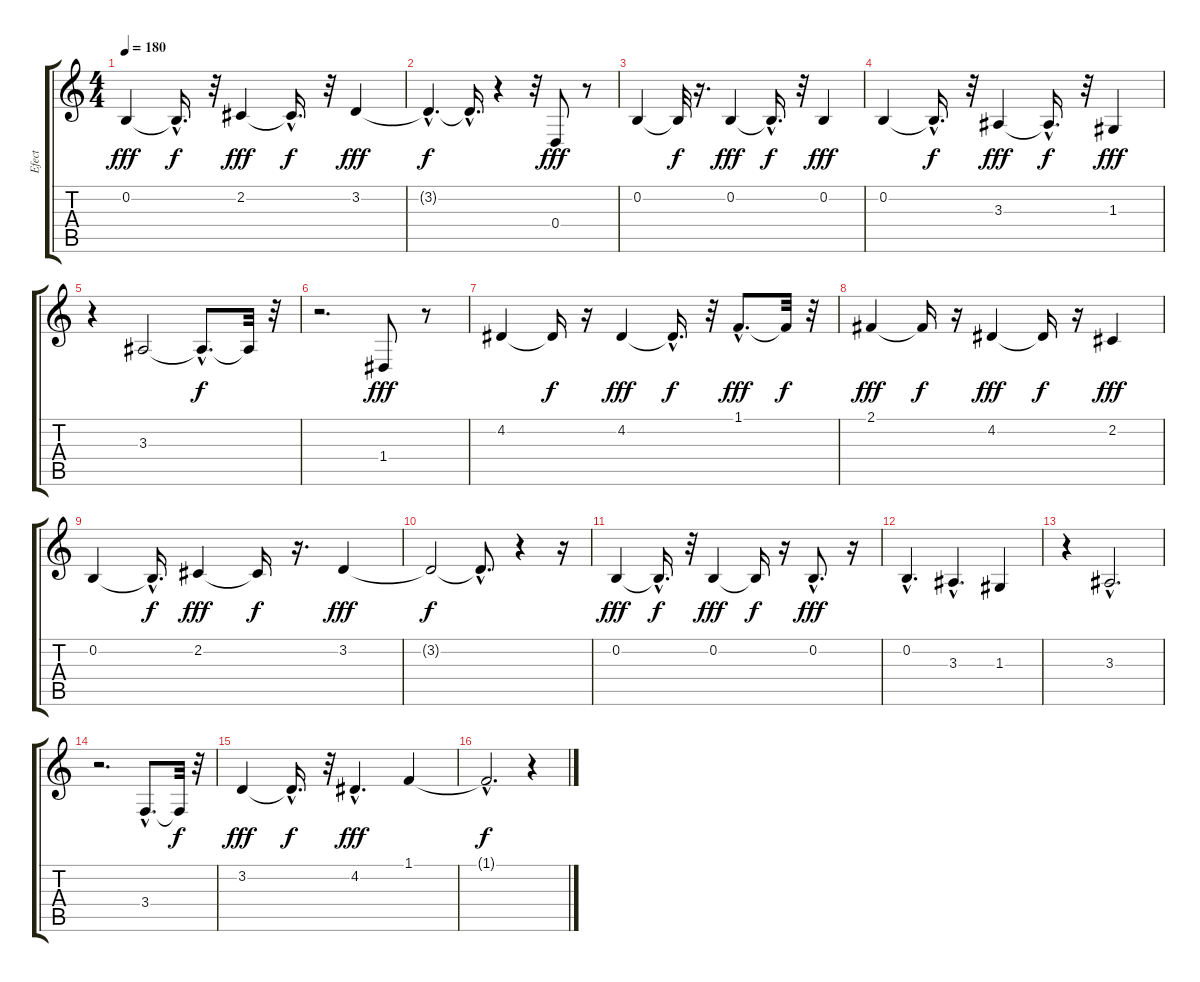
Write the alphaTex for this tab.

\track ("Efect" "Efect") {instrument seashore}
\staff {score tabs}
\tuning (E4 B3 G3 D3 A2 E2) {hide}
\ts (4 4)
\tempo 180
\clef g2
\ks c
0.2.4{dy fff} 0.2{hac t}.16{d dy f} r.32 2.2.4{dy fff} 2.2{hac t}.16{d dy f} r.32 3.2.4{dy fff} |
3.2{hac t}.4{d dy f} 3.2{hac t}.16{d} r.4 r.32 0.4.8{dy fff} r.8 |
0.2.4 0.2{t}.32{dy f} r.16{d} 0.2.4{dy fff} 0.2{hac t}.16{d dy f} r.32 0.2.4{dy fff} |
0.2.4 0.2{hac t}.16{d dy f} r.32 3.3.4{dy fff} 3.3{hac t}.16{d dy f} r.32 1.3.4{dy fff} |
r.4 3.3.2 3.3{hac t}.8{d dy f} 3.3{t}.32 r.32 |
r.2{d} 1.4.8{dy fff} r.8 |
4.2.4 4.2{t}.16{dy f} r.16 4.2.4{dy fff} 4.2{hac t}.16{d dy f} r.32 1.1{hac}.8{d dy fff} 1.1{t}.32{dy f} r.32 |
2.1.4{dy fff} 2.1{t}.16{dy f} r.16 4.2.4{dy fff} 4.2{t}.16{dy f} r.16 2.2.4{dy fff} |
0.2.4 0.2{hac t}.16{d dy f} 2.2.4{dy fff} 2.2{t}.16{dy f} r.16{d} 3.2.4{dy fff} |
3.2{t}.2{dy f} 3.2{hac t}.8{d} r.4 r.16 |
0.2.4{dy fff} 0.2{hac t}.16{d dy f} r.32 0.2.4{dy fff} 0.2{t}.16{dy f} r.16 0.2{hac}.8{d dy fff} r.16 |
0.2{hac}.4{d} 3.3{hac}.4{d} 1.3.4 |
r.4 3.3{hac}.2{d} |
r.2{d} 3.4{hac}.8{d} 3.4{t}.32{dy f} r.32 |
3.2.4{dy fff} 3.2{hac t}.16{d dy f} r.32 4.2{hac}.4{d dy fff} 1.1.4 |
1.1{hac t}.2{d dy f} r.4
